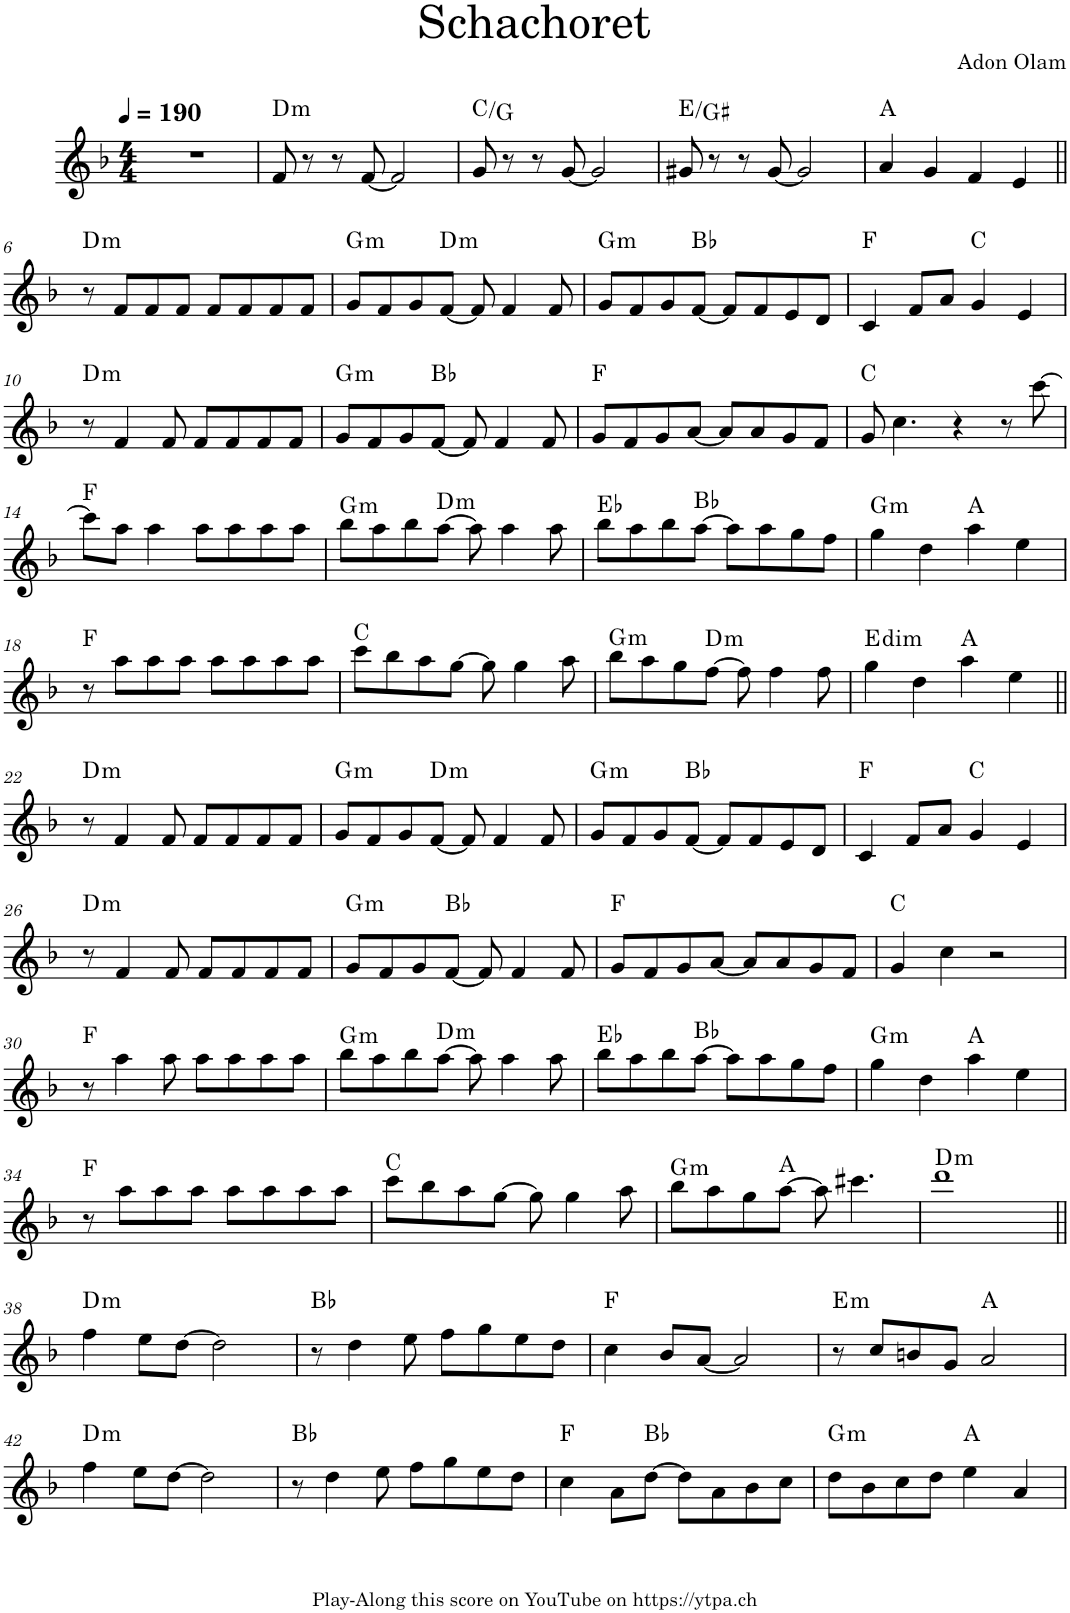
**kern	**harte
*part1	*part1
*staff1	*
*I"Piano	*
*I'Pno.	*
*clefG2	*
*k[b-]	*
*M4/4	*
*MM190	*
=1	=1
1r	.
=2	=2
!	!LO:H:kt=m
8f/	D:min
8r	.
8r	.
[8f/	.
2f/]	.
=3	=3
8g/	C:maj/5
8r	.
8r	.
[8g/	.
2g/]	.
=4	=4
8g#X/	E:maj/3
8r	.
8r	.
[8g#/	.
2g#/]	.
=5	=5
4a/	A:maj
4g/	.
4f/	.
4e/	.
!!LO:LB:g=z
=6||	=6||
!	!LO:H:kt=m
8r	D:min
8f/L	.
8f/	.
8f/J	.
8f/L	.
8f/	.
8f/	.
8f/J	.
=7	=7
!	!LO:H:kt=m
8g/L	G:min
8f/	.
8g/	.
!	!LO:H:kt=m
[8f/J	D:min
8f/]	.
4f/	.
8f/	.
=8	=8
!	!LO:H:kt=m
8g/L	G:min
8f/	.
8g/	.
[8f/J	Bb:maj
8f/L]	.
8f/	.
8e/	.
8d/J	.
=9	=9
4c/	F:maj
8f/L	.
8a/J	.
4g/	C:maj
4e/	.
!!LO:LB:g=z
=10	=10
!	!LO:H:kt=m
8r	D:min
4f/	.
8f/	.
8f/L	.
8f/	.
8f/	.
8f/J	.
=11	=11
!	!LO:H:kt=m
8g/L	G:min
8f/	.
8g/	.
[8f/J	Bb:maj
8f/]	.
4f/	.
8f/	.
=12	=12
8g/L	F:maj
8f/	.
8g/	.
[8a/J	.
8a/L]	.
8a/	.
8g/	.
8f/J	.
=13	=13
8g/	C:maj
4.cc\	.
4r	.
8r	.
[8ccc\	.
!!LO:LB:g=z
=14	=14
8ccc\L]	F:maj
8aa\J	.
4aa\	.
8aa\L	.
8aa\	.
8aa\	.
8aa\J	.
=15	=15
!	!LO:H:kt=m
8bb-\L	G:min
8aa\	.
8bb-\	.
!	!LO:H:kt=m
[8aa\J	D:min
8aa\]	.
4aa\	.
8aa\	.
=16	=16
8bb-\L	Eb:maj
8aa\	.
8bb-\	.
[8aa\J	Bb:maj
8aa\L]	.
8aa\	.
8gg\	.
8ff\J	.
=17	=17
!	!LO:H:kt=m
4gg\	G:min
4dd\	.
4aa\	A:maj
4ee\	.
!!LO:LB:g=z
=18	=18
8r	F:maj
8aa\L	.
8aa\	.
8aa\J	.
8aa\L	.
8aa\	.
8aa\	.
8aa\J	.
=19	=19
8ccc\L	C:maj
8bb-\	.
8aa\	.
[8gg\J	.
8gg\]	.
4gg\	.
8aa\	.
=20	=20
!	!LO:H:kt=m
8bb-\L	G:min
8aa\	.
8gg\	.
!	!LO:H:kt=m
[8ff\J	D:min
8ff\]	.
4ff\	.
8ff\	.
=21	=21
!	!LO:H:kt=dim
4gg\	E:dim
4dd\	.
4aa\	A:maj
4ee\	.
!!LO:LB:g=z
=22||	=22||
!	!LO:H:kt=m
8r	D:min
4f/	.
8f/	.
8f/L	.
8f/	.
8f/	.
8f/J	.
=23	=23
!	!LO:H:kt=m
8g/L	G:min
8f/	.
8g/	.
!	!LO:H:kt=m
[8f/J	D:min
8f/]	.
4f/	.
8f/	.
=24	=24
!	!LO:H:kt=m
8g/L	G:min
8f/	.
8g/	.
[8f/J	Bb:maj
8f/L]	.
8f/	.
8e/	.
8d/J	.
=25	=25
4c/	F:maj
8f/L	.
8a/J	.
4g/	C:maj
4e/	.
!!LO:LB:g=z
=26	=26
!	!LO:H:kt=m
8r	D:min
4f/	.
8f/	.
8f/L	.
8f/	.
8f/	.
8f/J	.
=27	=27
!	!LO:H:kt=m
8g/L	G:min
8f/	.
8g/	.
[8f/J	Bb:maj
8f/]	.
4f/	.
8f/	.
=28	=28
8g/L	F:maj
8f/	.
8g/	.
[8a/J	.
8a/L]	.
8a/	.
8g/	.
8f/J	.
=29	=29
4g/	C:maj
4cc\	.
2r	.
!!LO:LB:g=z
=30	=30
8r	F:maj
4aa\	.
8aa\	.
8aa\L	.
8aa\	.
8aa\	.
8aa\J	.
=31	=31
!	!LO:H:kt=m
8bb-\L	G:min
8aa\	.
8bb-\	.
!	!LO:H:kt=m
[8aa\J	D:min
8aa\]	.
4aa\	.
8aa\	.
=32	=32
8bb-\L	Eb:maj
8aa\	.
8bb-\	.
[8aa\J	Bb:maj
8aa\L]	.
8aa\	.
8gg\	.
8ff\J	.
=33	=33
!	!LO:H:kt=m
4gg\	G:min
4dd\	.
4aa\	A:maj
4ee\	.
!!LO:LB:g=z
=34	=34
8r	F:maj
8aa\L	.
8aa\	.
8aa\J	.
8aa\L	.
8aa\	.
8aa\	.
8aa\J	.
=35	=35
8ccc\L	C:maj
8bb-\	.
8aa\	.
[8gg\J	.
8gg\]	.
4gg\	.
8aa\	.
=36	=36
!	!LO:H:kt=m
8bb-\L	G:min
8aa\	.
8gg\	.
[8aa\J	A:maj
8aa\]	.
4.ccc#X\	.
=37	=37
!	!LO:H:kt=m
1ddd	D:min
!!LO:LB:g=z
=38||	=38||
!	!LO:H:kt=m
4ff\	D:min
8ee\L	.
[8dd\J	.
2dd\]	.
=39	=39
8r	Bb:maj
4dd\	.
8ee\	.
8ff\L	.
8gg\	.
8ee\	.
8dd\J	.
=40	=40
4cc\	F:maj
8b-/L	.
[8a/J	.
2a/]	.
=41	=41
!	!LO:H:kt=m
8r	E:min
8cc/L	.
8bn/	.
8g/J	.
2a/	A:maj
!!LO:LB:g=z
=42	=42
!	!LO:H:kt=m
4ff\	D:min
8ee\L	.
[8dd\J	.
2dd\]	.
=43	=43
8r	Bb:maj
4dd\	.
8ee\	.
8ff\L	.
8gg\	.
8ee\	.
8dd\J	.
=44	=44
4cc\	F:maj
8a\L	.
[8dd\J	Bb:maj
8dd\L]	.
8a\	.
8b-\	.
8cc\J	.
=45	=45
!	!LO:H:kt=m
8dd\L	G:min
8b-\	.
8cc\	.
8dd\J	.
4ee\	A:maj
4a/	.
=	=
*-	*-
